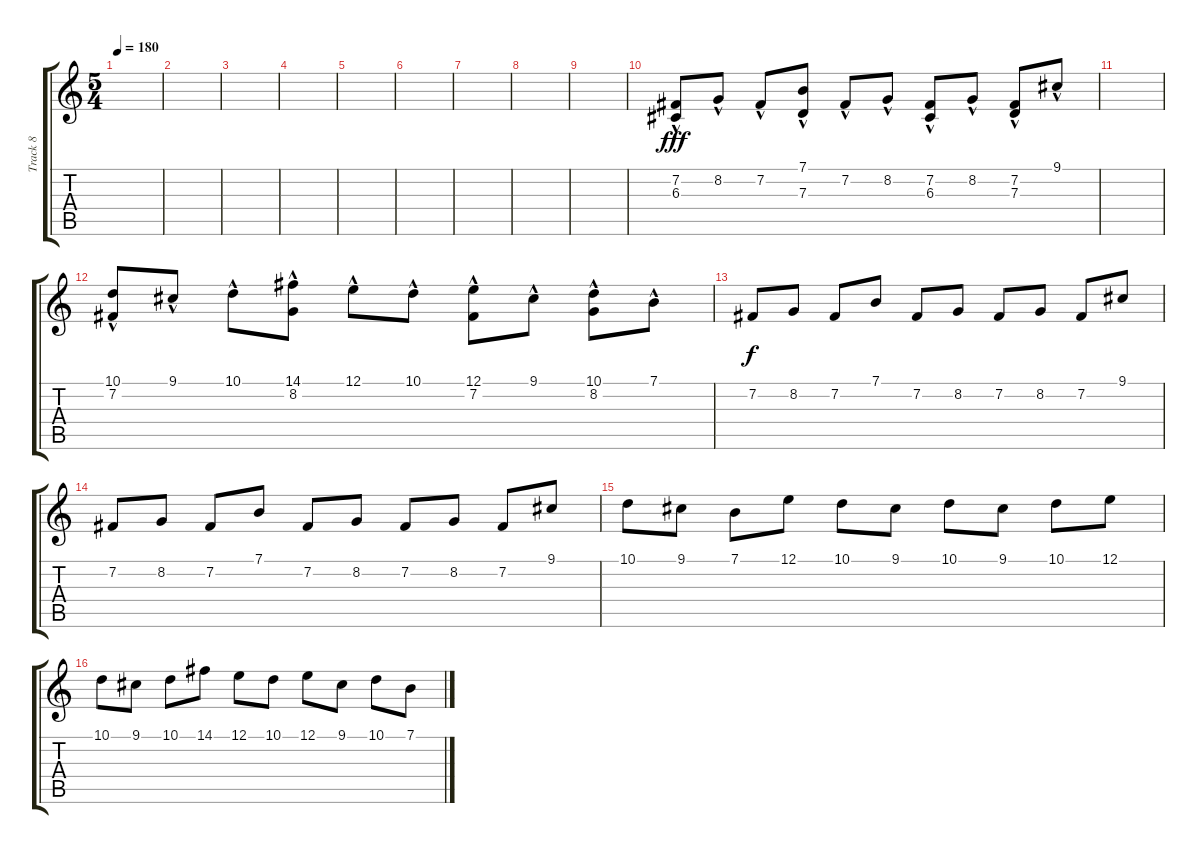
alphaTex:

\track ("Track 8" "Track 8") {instrument brightacousticpiano}
\staff {score tabs}
\tuning (E4 B3 G3 D3 A2 E2) {hide}
\ts (5 4)
\tempo 180
\clef g2
\ks c
|
|
|
|
|
|
|
|
|
(7.2{hac} 6.3{hac}).8{dy fff} 8.2{hac}.8 7.2{hac}.8 (7.1{hac} 7.3{hac}).8 7.2{hac}.8 8.2{hac}.8 (7.2{hac} 6.3{hac}).8 8.2{hac}.8 (7.2{hac} 7.3{hac}).8 9.1{hac}.8 |
|
(10.1{hac} 7.2{hac}).8 9.1{hac}.8 10.1{hac}.8 (14.1{hac} 8.2{hac}).8 12.1{hac}.8 10.1{hac}.8 (12.1{hac} 7.2{hac}).8 9.1{hac}.8 (10.1{hac} 8.2{hac}).8 7.1{hac}.8 |
7.2.8{dy f} 8.2.8 7.2.8 7.1.8 7.2.8 8.2.8 7.2.8 8.2.8 7.2.8 9.1.8 |
7.2.8 8.2.8 7.2.8 7.1.8 7.2.8 8.2.8 7.2.8 8.2.8 7.2.8 9.1.8 |
10.1.8 9.1.8 7.1.8 12.1.8 10.1.8 9.1.8 10.1.8 9.1.8 10.1.8 12.1.8 |
10.1.8 9.1.8 10.1.8 14.1.8 12.1.8 10.1.8 12.1.8 9.1.8 10.1.8 7.1.8
